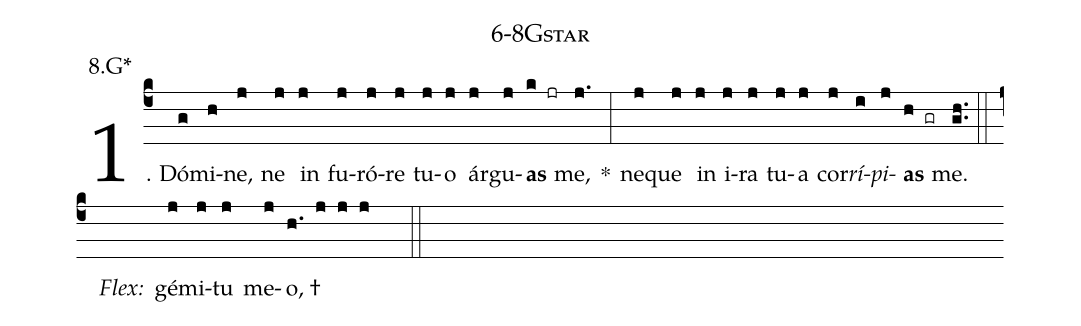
name: 6-8Gstar;
annotation: 8.G*;
%%
(c4)1. Dó(g)mi(h)ne,(j) ne(j) in(j) fu(j)ró(j)re(j) tu(j)o(j) ár(j)gu(j)<b>as</b>(k jr) me,(j.) *(:) ne(j)que(j) in(j) i(j)ra(j) tu(j)a(j) cor(j)<i>rí</i>(i)<i>pi</i>(j)<b>as</b>(h gr) me.(gh..) (::)
<i>Flex:</i>()  gé(j)mi(j)tu(j) me(j)o, †(h. j j j  ::)
